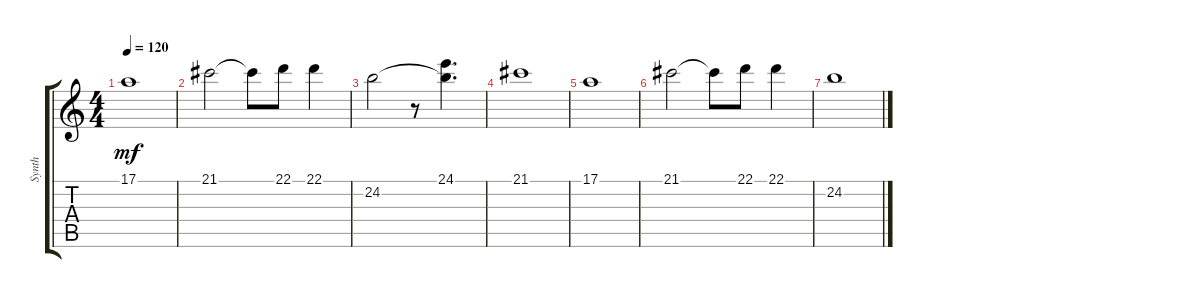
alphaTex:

\track ("Synth" "Synth") {instrument tremolostrings}
\staff {score tabs}
\tuning (E4 B3 G3 D3 A2 E2) {hide}
\ts (4 4)
\tempo 120
\clef g2
\ks c
17.1.1{dy mf} |
21.1.2 21.1{t}.8 22.1.8 22.1.4 |
24.2.2 r.8 (24.1 24.2{t}).4{d} |
21.1.1 |
17.1.1 |
21.1.2 21.1{t}.8 22.1.8 22.1.4 |
24.2.1
